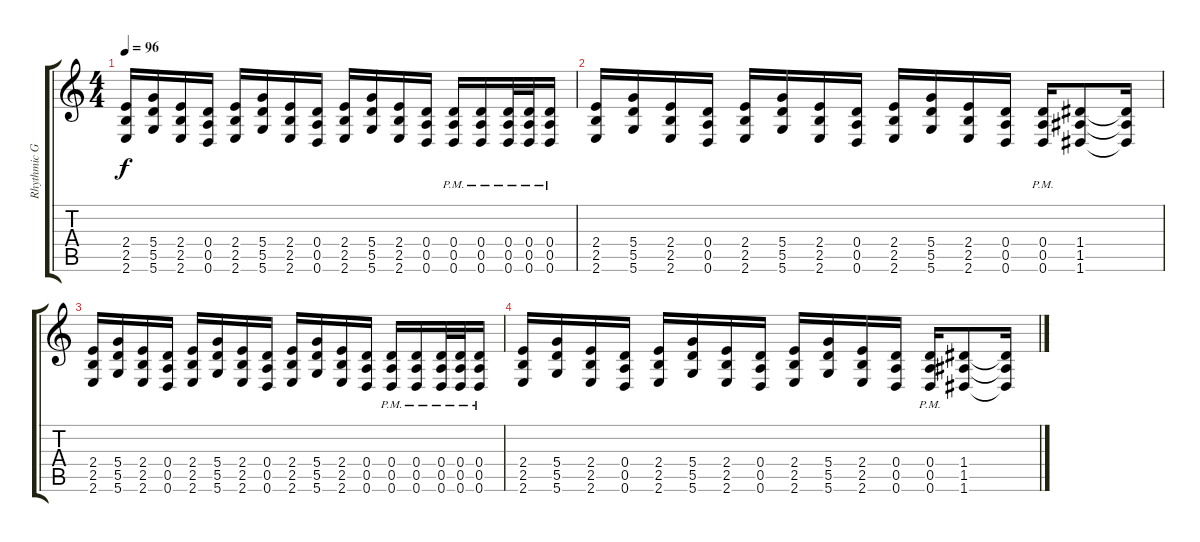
\track ("Rhythmic Guitar" "Rhythmic G") {instrument distortionguitar}
\staff {score tabs}
\tuning (E4 B3 G3 D3 A2 D2) {hide}
\ts (4 4)
\tempo 96
\clef g2
\ks c
(2.4 2.5 2.6).16{dy f} (5.4 5.5 5.6).16 (2.4 2.5 2.6).16 (0.4 0.5 0.6).16 (2.4 2.5 2.6).16 (5.4 5.5 5.6).16 (2.4 2.5 2.6).16 (0.4 0.5 0.6).16 (2.4 2.5 2.6).16 (5.4 5.5 5.6).16 (2.4 2.5 2.6).16 (0.4 0.5 0.6).16 (0.4{pm} 0.5{pm} 0.6{pm}).16 (0.4{pm} 0.5{pm} 0.6{pm}).16 (0.4{pm} 0.5{pm} 0.6{pm}).32 (0.4{pm} 0.5{pm} 0.6{pm}).32 (0.4{pm} 0.5{pm} 0.6{pm}).16 |
(2.4 2.5 2.6).16 (5.4 5.5 5.6).16 (2.4 2.5 2.6).16 (0.4 0.5 0.6).16 (2.4 2.5 2.6).16 (5.4 5.5 5.6).16 (2.4 2.5 2.6).16 (0.4 0.5 0.6).16 (2.4 2.5 2.6).16 (5.4 5.5 5.6).16 (2.4 2.5 2.6).16 (0.4 0.5 0.6).16 (0.4{pm} 0.5{pm} 0.6{pm}).16 (1.4 1.5 1.6).8 (1.4{t} 1.5{t} 1.6{t}).16 |
(2.4 2.5 2.6).16 (5.4 5.5 5.6).16 (2.4 2.5 2.6).16 (0.4 0.5 0.6).16 (2.4 2.5 2.6).16 (5.4 5.5 5.6).16 (2.4 2.5 2.6).16 (0.4 0.5 0.6).16 (2.4 2.5 2.6).16 (5.4 5.5 5.6).16 (2.4 2.5 2.6).16 (0.4 0.5 0.6).16 (0.4{pm} 0.5{pm} 0.6{pm}).16 (0.4{pm} 0.5{pm} 0.6{pm}).16 (0.4{pm} 0.5{pm} 0.6{pm}).32 (0.4{pm} 0.5{pm} 0.6{pm}).32 (0.4{pm} 0.5{pm} 0.6{pm}).16 |
(2.4 2.5 2.6).16 (5.4 5.5 5.6).16 (2.4 2.5 2.6).16 (0.4 0.5 0.6).16 (2.4 2.5 2.6).16 (5.4 5.5 5.6).16 (2.4 2.5 2.6).16 (0.4 0.5 0.6).16 (2.4 2.5 2.6).16 (5.4 5.5 5.6).16 (2.4 2.5 2.6).16 (0.4 0.5 0.6).16 (0.4{pm} 0.5{pm} 0.6{pm}).16 (1.4 1.5 1.6).8 (1.4{t} 1.5{t} 1.6{t}).16
